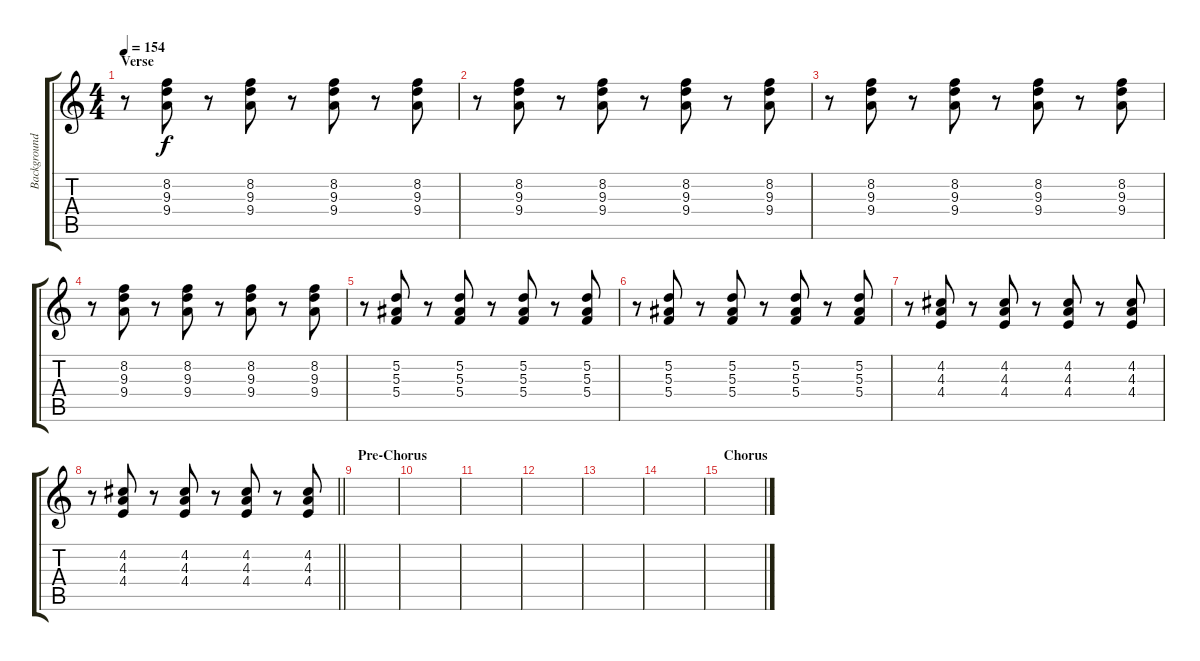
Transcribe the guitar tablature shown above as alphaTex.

\track ("Background Guitar (Dan Jacobs)" "Background") {instrument distortionguitar}
\staff {score tabs}
\tuning (D4 A3 F3 C3 G2 C2) {hide}
\ts (4 4)
\section ("" "Verse")
\tempo 154
\clef g2
\ks c
r.8{dy f} (8.2 9.3 9.4).8 r.8 (8.2 9.3 9.4).8 r.8 (8.2 9.3 9.4).8 r.8 (8.2 9.3 9.4).8 |
r.8 (8.2 9.3 9.4).8 r.8 (8.2 9.3 9.4).8 r.8 (8.2 9.3 9.4).8 r.8 (8.2 9.3 9.4).8 |
r.8 (8.2 9.3 9.4).8 r.8 (8.2 9.3 9.4).8 r.8 (8.2 9.3 9.4).8 r.8 (8.2 9.3 9.4).8 |
r.8 (8.2 9.3 9.4).8 r.8 (8.2 9.3 9.4).8 r.8 (8.2 9.3 9.4).8 r.8 (8.2 9.3 9.4).8 |
r.8 (5.2 5.3 5.4).8 r.8 (5.2 5.3 5.4).8 r.8 (5.2 5.3 5.4).8 r.8 (5.2 5.3 5.4).8 |
r.8 (5.2 5.3 5.4).8 r.8 (5.2 5.3 5.4).8 r.8 (5.2 5.3 5.4).8 r.8 (5.2 5.3 5.4).8 |
r.8 (4.2 4.3 4.4).8 r.8 (4.2 4.3 4.4).8 r.8 (4.2 4.3 4.4).8 r.8 (4.2 4.3 4.4).8 |
\barLineRight lightlight
r.8 (4.2 4.3 4.4).8 r.8 (4.2 4.3 4.4).8 r.8 (4.2 4.3 4.4).8 r.8 (4.2 4.3 4.4).8 |
\section ("" "Pre-Chorus")
|
|
|
|
|
|
\section ("" "Chorus")
